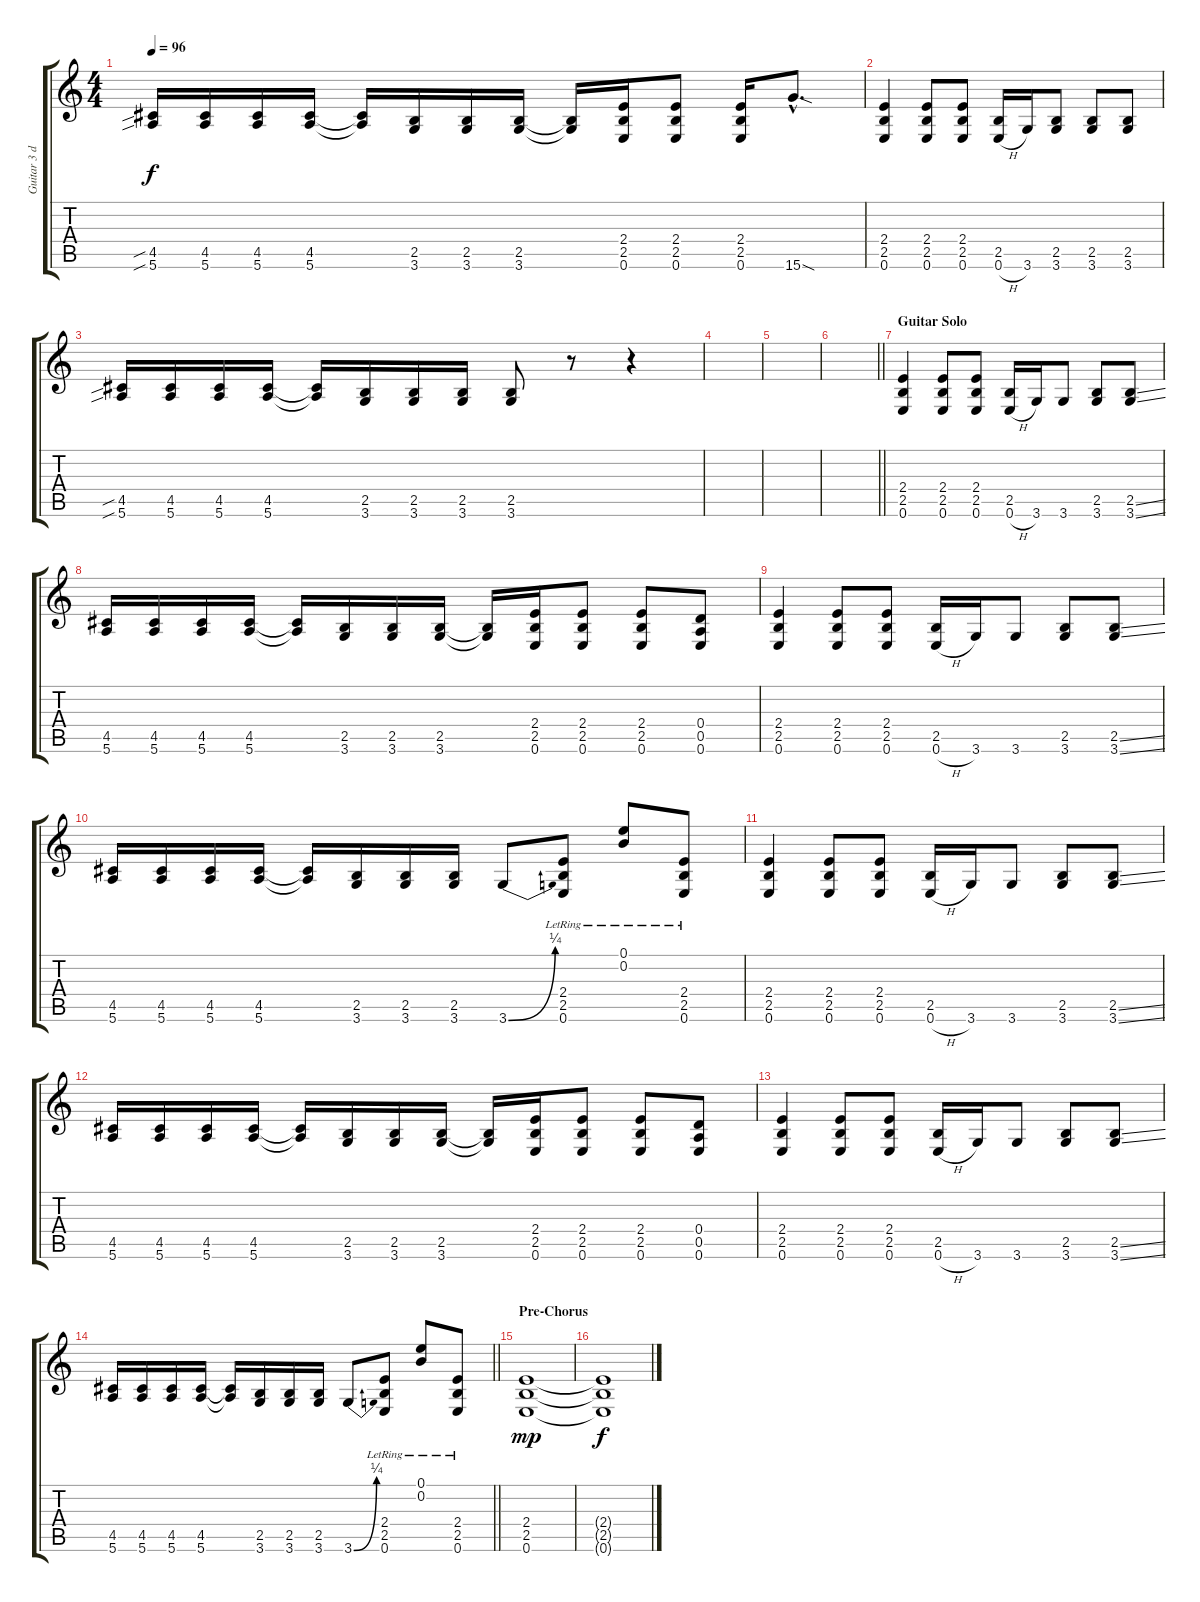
\track ("Guitar 3 dbld" "Guitar 3 d") {instrument distortionguitar}
\staff {score tabs}
\tuning (E4 B3 G3 D3 A2 E2) {hide}
\ts (4 4)
\tempo 96
\clef g2
\ks c
(4.5{sib} 5.6{sib}).16{dy f} (4.5 5.6).16 (4.5 5.6).16 (4.5 5.6).16 (4.5{t} 5.6{t}).16 (2.5 3.6).16 (2.5 3.6).16 (2.5 3.6).16 (2.5{t} 3.6{t}).16 (2.4 2.5 0.6).16 (2.4 2.5 0.6).8 (2.4 2.5 0.6).16 15.6{sod hac}.8{d} |
(2.4 2.5 0.6).4 (2.4 2.5 0.6).8 (2.4 2.5 0.6).8 (2.5 0.6{h}).16 3.6.16 (2.5 3.6).8 (2.5 3.6).8 (2.5 3.6).8 |
(4.5{sib} 5.6{sib}).16 (4.5 5.6).16 (4.5 5.6).16 (4.5 5.6).16 (4.5{t} 5.6{t}).16 (2.5 3.6).16 (2.5 3.6).16 (2.5 3.6).16 (2.5 3.6).8 r.8 r.4 |
|
|
\barLineRight lightlight
|
\section ("" "Guitar Solo")
(2.4 2.5 0.6).4 (2.4 2.5 0.6).8 (2.4 2.5 0.6).8 (2.5 0.6{h}).16 3.6.16 3.6.8 (2.5 3.6).8 (2.5{ss} 3.6{ss}).8 |
(4.5 5.6).16 (4.5 5.6).16 (4.5 5.6).16 (4.5 5.6).16 (4.5{t} 5.6{t}).16 (2.5 3.6).16 (2.5 3.6).16 (2.5 3.6).16 (2.5{t} 3.6{t}).16 (2.4 2.5 0.6).16 (2.4 2.5 0.6).8 (2.4 2.5 0.6).8 (0.4 0.5 0.6).8 |
(2.4 2.5 0.6).4 (2.4 2.5 0.6).8 (2.4 2.5 0.6).8 (2.5 0.6{h}).16 3.6.16 3.6.8 (2.5 3.6).8 (2.5{ss} 3.6{ss}).8 |
(4.5 5.6).16 (4.5 5.6).16 (4.5 5.6).16 (4.5 5.6).16 (4.5{t} 5.6{t}).16 (2.5 3.6).16 (2.5 3.6).16 (2.5 3.6).16 3.6{be (bend 0 0 60 1)}.8 (2.4{lr} 2.5{lr} 0.6{lr}).8 (0.1{lr} 0.2{lr}).8 (2.4{lr} 2.5{lr} 0.6{lr}).8 |
(2.4 2.5 0.6).4 (2.4 2.5 0.6).8 (2.4 2.5 0.6).8 (2.5 0.6{h}).16 3.6.16 3.6.8 (2.5 3.6).8 (2.5{ss} 3.6{ss}).8 |
(4.5 5.6).16 (4.5 5.6).16 (4.5 5.6).16 (4.5 5.6).16 (4.5{t} 5.6{t}).16 (2.5 3.6).16 (2.5 3.6).16 (2.5 3.6).16 (2.5{t} 3.6{t}).16 (2.4 2.5 0.6).16 (2.4 2.5 0.6).8 (2.4 2.5 0.6).8 (0.4 0.5 0.6).8 |
(2.4 2.5 0.6).4 (2.4 2.5 0.6).8 (2.4 2.5 0.6).8 (2.5 0.6{h}).16 3.6.16 3.6.8 (2.5 3.6).8 (2.5{ss} 3.6{ss}).8 |
\barLineRight lightlight
(4.5 5.6).16 (4.5 5.6).16 (4.5 5.6).16 (4.5 5.6).16 (4.5{t} 5.6{t}).16 (2.5 3.6).16 (2.5 3.6).16 (2.5 3.6).16 3.6{be (bend 0 0 60 1)}.8 (2.4{lr} 2.5{lr} 0.6{lr}).8 (0.1{lr} 0.2{lr}).8 (2.4{lr} 2.5{lr} 0.6{lr}).8 |
\section ("" "Pre-Chorus")
(2.4 2.5 0.6).1{dy mp} |
(2.4{t} 2.5{t} 0.6{t}).1{dy f}
